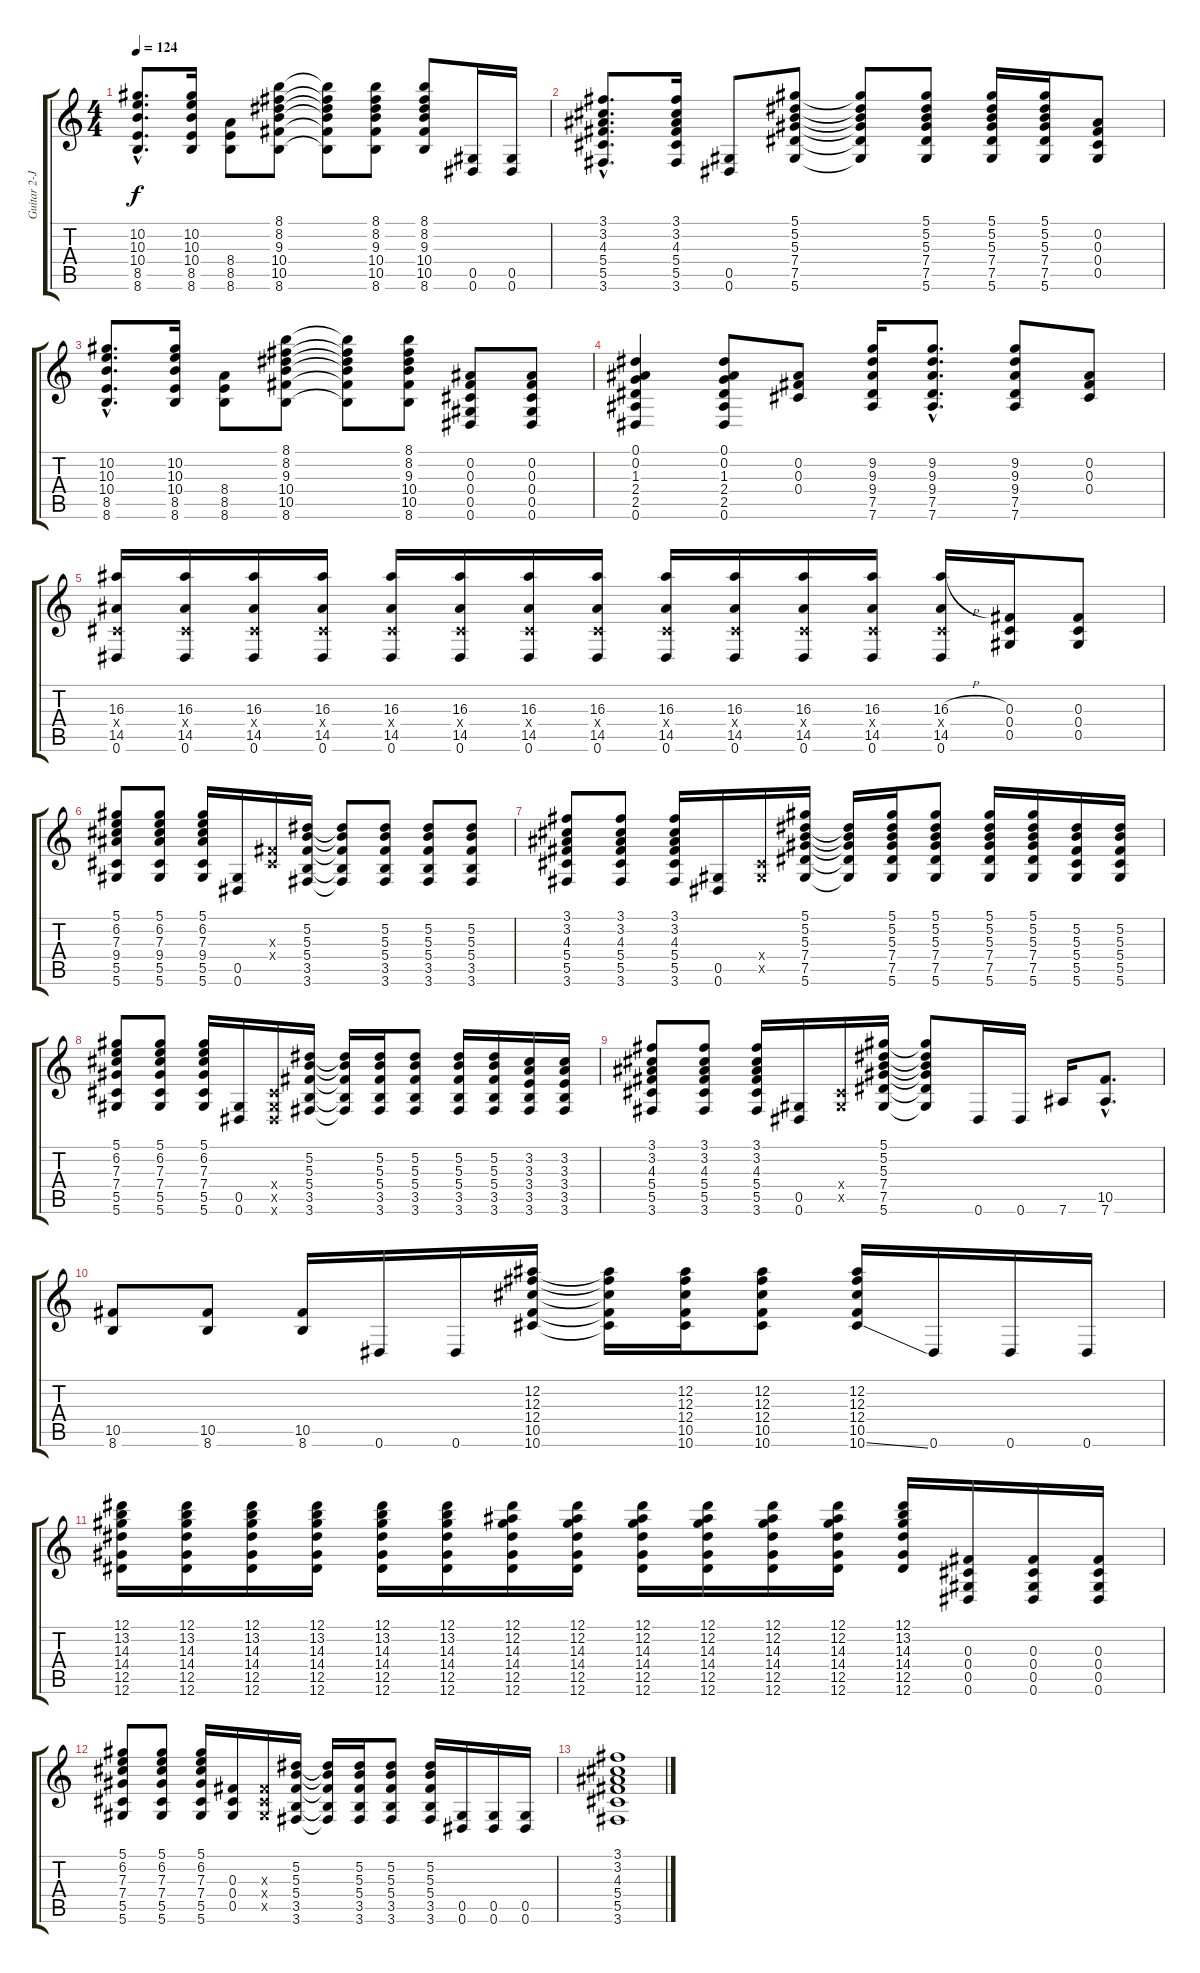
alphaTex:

\track ("Guitar 2-Jade Puget" "Guitar 2-J") {instrument overdrivenguitar}
\staff {score tabs}
\tuning (Eb4 Bb3 Gb3 Db3 Ab2 Eb2) {hide}
\ts (4 4)
\tempo 124
\clef g2
\ks c
(10.2{hac} 10.3{hac} 10.4{hac} 8.5{hac} 8.6{hac}).8{d dy f} (10.2 10.3 10.4 8.5 8.6).16 (8.4 8.5 8.6).8 (8.1 8.2 9.3 10.4 10.5 8.6).8 (8.1{t} 8.2{t} 9.3{t} 10.4{t} 10.5{t} 8.6{t}).8 (8.1 8.2 9.3 10.4 10.5 8.6).8 (8.1 8.2 9.3 10.4 10.5 8.6).8 (0.5 0.6).16 (0.5 0.6).16 |
(3.1{hac} 3.2{hac} 4.3{hac} 5.4{hac} 5.5{hac} 3.6{hac}).8{d} (3.1 3.2 4.3 5.4 5.5 3.6).16 (0.5 0.6).8 (5.1 5.2 5.3 7.4 7.5 5.6).8 (5.1{t} 5.2{t} 5.3{t} 7.4{t} 7.5{t} 5.6{t}).8 (5.1 5.2 5.3 7.4 7.5 5.6).8 (5.1 5.2 5.3 7.4 7.5 5.6).16 (5.1 5.2 5.3 7.4 7.5 5.6).16 (0.2 0.3 0.4 0.5).8 |
(10.2{hac} 10.3{hac} 10.4{hac} 8.5{hac} 8.6{hac}).8{d} (10.2 10.3 10.4 8.5 8.6).16 (8.4 8.5 8.6).8 (8.1 8.2 9.3 10.4 10.5 8.6).8 (8.1{t} 8.2{t} 9.3{t} 10.4{t} 10.5{t} 8.6{t}).8 (8.1 8.2 9.3 10.4 10.5 8.6).8 (0.2 0.3 0.4 0.5 0.6).8 (0.2 0.3 0.4 0.5 0.6).8 |
(0.1 0.2 1.3 2.4 2.5 0.6).4 (0.1 0.2 1.3 2.4 2.5 0.6).8 (0.2 0.3 0.4).8 (9.2 9.3 9.4 7.5 7.6).16 (9.2{hac} 9.3{hac} 9.4{hac} 7.5{hac} 7.6{hac}).8{d} (9.2 9.3 9.4 7.5 7.6).8 (0.2 0.3 0.4).8 |
(16.3 0.4{x} 14.5 0.6).16 (16.3 0.4{x} 14.5 0.6).16 (16.3 0.4{x} 14.5 0.6).16 (16.3 0.4{x} 14.5 0.6).16 (16.3 0.4{x} 14.5 0.6).16 (16.3 0.4{x} 14.5 0.6).16 (16.3 0.4{x} 14.5 0.6).16 (16.3 0.4{x} 14.5 0.6).16 (16.3 0.4{x} 14.5 0.6).16 (16.3 0.4{x} 14.5 0.6).16 (16.3 0.4{x} 14.5 0.6).16 (16.3 0.4{x} 14.5 0.6).16 (16.3{h} 0.4{x} 14.5 0.6).16 (0.3 0.4 0.5).16 (0.3 0.4 0.5).8 |
(5.1 6.2 7.3 9.4 5.5 5.6).8 (5.1 6.2 7.3 9.4 5.5 5.6).8 (5.1 6.2 7.3 9.4 5.5 5.6).16 (0.5 0.6).16 (0.3{x} 0.4{x}).16 (5.2 5.3 5.4 3.5 3.6).16 (5.2{t} 5.3{t} 5.4{t} 3.5{t} 3.6{t}).8 (5.2 5.3 5.4 3.5 3.6).8 (5.2 5.3 5.4 3.5 3.6).8 (5.2 5.3 5.4 3.5 3.6).8 |
(3.1 3.2 4.3 5.4 5.5 3.6).8 (3.1 3.2 4.3 5.4 5.5 3.6).8 (3.1 3.2 4.3 5.4 5.5 3.6).16 (0.5 0.6).16 (0.4{x} 0.5{x}).16 (5.1 5.2 5.3 7.4 7.5 5.6).16 (5.2{t} 5.3{t} 7.4{t} 7.5{t} 5.6{t}).16 (5.1 5.2 5.3 7.4 7.5 5.6).16 (5.1 5.2 5.3 7.4 7.5 5.6).8 (5.1 5.2 5.3 7.4 7.5 5.6).16 (5.1 5.2 5.3 7.4 7.5 5.6).16 (5.2 5.3 5.4 5.5 5.6).16 (5.2 5.3 5.4 5.5 5.6).16 |
(5.1 6.2 7.3 7.4 5.5 5.6).8 (5.1 6.2 7.3 7.4 5.5 5.6).8 (5.1 6.2 7.3 7.4 5.5 5.6).16 (0.5 0.6).16 (0.4{x} 0.5{x} 0.6{x}).16 (5.2 5.3 5.4 3.5 3.6).16 (5.2{t} 5.3{t} 5.4{t} 3.5{t} 3.6{t}).16 (5.2 5.3 5.4 3.5 3.6).16 (5.2 5.3 5.4 3.5 3.6).8 (5.2 5.3 5.4 3.5 3.6).16 (5.2 5.3 5.4 3.5 3.6).16 (3.2 3.3 3.4 3.5 3.6).16 (3.2 3.3 3.4 3.5 3.6).16 |
(3.1 3.2 4.3 5.4 5.5 3.6).8 (3.1 3.2 4.3 5.4 5.5 3.6).8 (3.1 3.2 4.3 5.4 5.5 3.6).16 (0.5 0.6).16 (0.4{x} 0.5{x}).16 (5.1 5.2 5.3 7.4 7.5 5.6).16 (5.1{t} 5.2{t} 5.3{t} 7.4{t} 7.5{t} 5.6{t}).8 0.6.16 0.6.16 7.6.16 (10.5{hac} 7.6{hac}).8{d} |
(10.5 8.6).8 (10.5 8.6).8 (10.5 8.6).16 0.6.16 0.6.16 (12.2 12.3 12.4 10.5 10.6).16 (12.2{t} 12.3{t} 12.4{t} 10.5{t} 10.6{t}).16 (12.2 12.3 12.4 10.5 10.6).16 (12.2 12.3 12.4 10.5 10.6).8 (12.2 12.3 12.4 10.5 10.6{ss}).16 0.6.16 0.6.16 0.6.16 |
(12.1 13.2 14.3 14.4 12.5 12.6).16 (12.1 13.2 14.3 14.4 12.5 12.6).16 (12.1 13.2 14.3 14.4 12.5 12.6).16 (12.1 13.2 14.3 14.4 12.5 12.6).16 (12.1 13.2 14.3 14.4 12.5 12.6).16 (12.1 13.2 14.3 14.4 12.5 12.6).16 (12.1 12.2 14.3 14.4 12.5 12.6).16 (12.1 12.2 14.3 14.4 12.5 12.6).16 (12.1 12.2 14.3 14.4 12.5 12.6).16 (12.1 12.2 14.3 14.4 12.5 12.6).16 (12.1 12.2 14.3 14.4 12.5 12.6).16 (12.1 12.2 14.3 14.4 12.5 12.6).16 (12.1 13.2 14.3 14.4 12.5 12.6).16 (0.3 0.4 0.5 0.6).16 (0.3 0.4 0.5 0.6).16 (0.3 0.4 0.5 0.6).16 |
(5.1 6.2 7.3 7.4 5.5 5.6).8 (5.1 6.2 7.3 7.4 5.5 5.6).8 (5.1 6.2 7.3 7.4 5.5 5.6).16 (0.3 0.4 0.5).16 (0.3{x} 0.4{x} 0.5{x}).16 (5.2 5.3 5.4 3.5 3.6).16 (5.2{t} 5.3{t} 5.4{t} 3.5{t} 3.6{t}).16 (5.2 5.3 5.4 3.5 3.6).16 (5.2 5.3 5.4 3.5 3.6).8 (5.2 5.3 5.4 3.5 3.6).16 (0.5 0.6).16 (0.5 0.6).16 (0.5 0.6).16 |
(3.1 3.2 4.3 5.4 5.5 3.6).1
